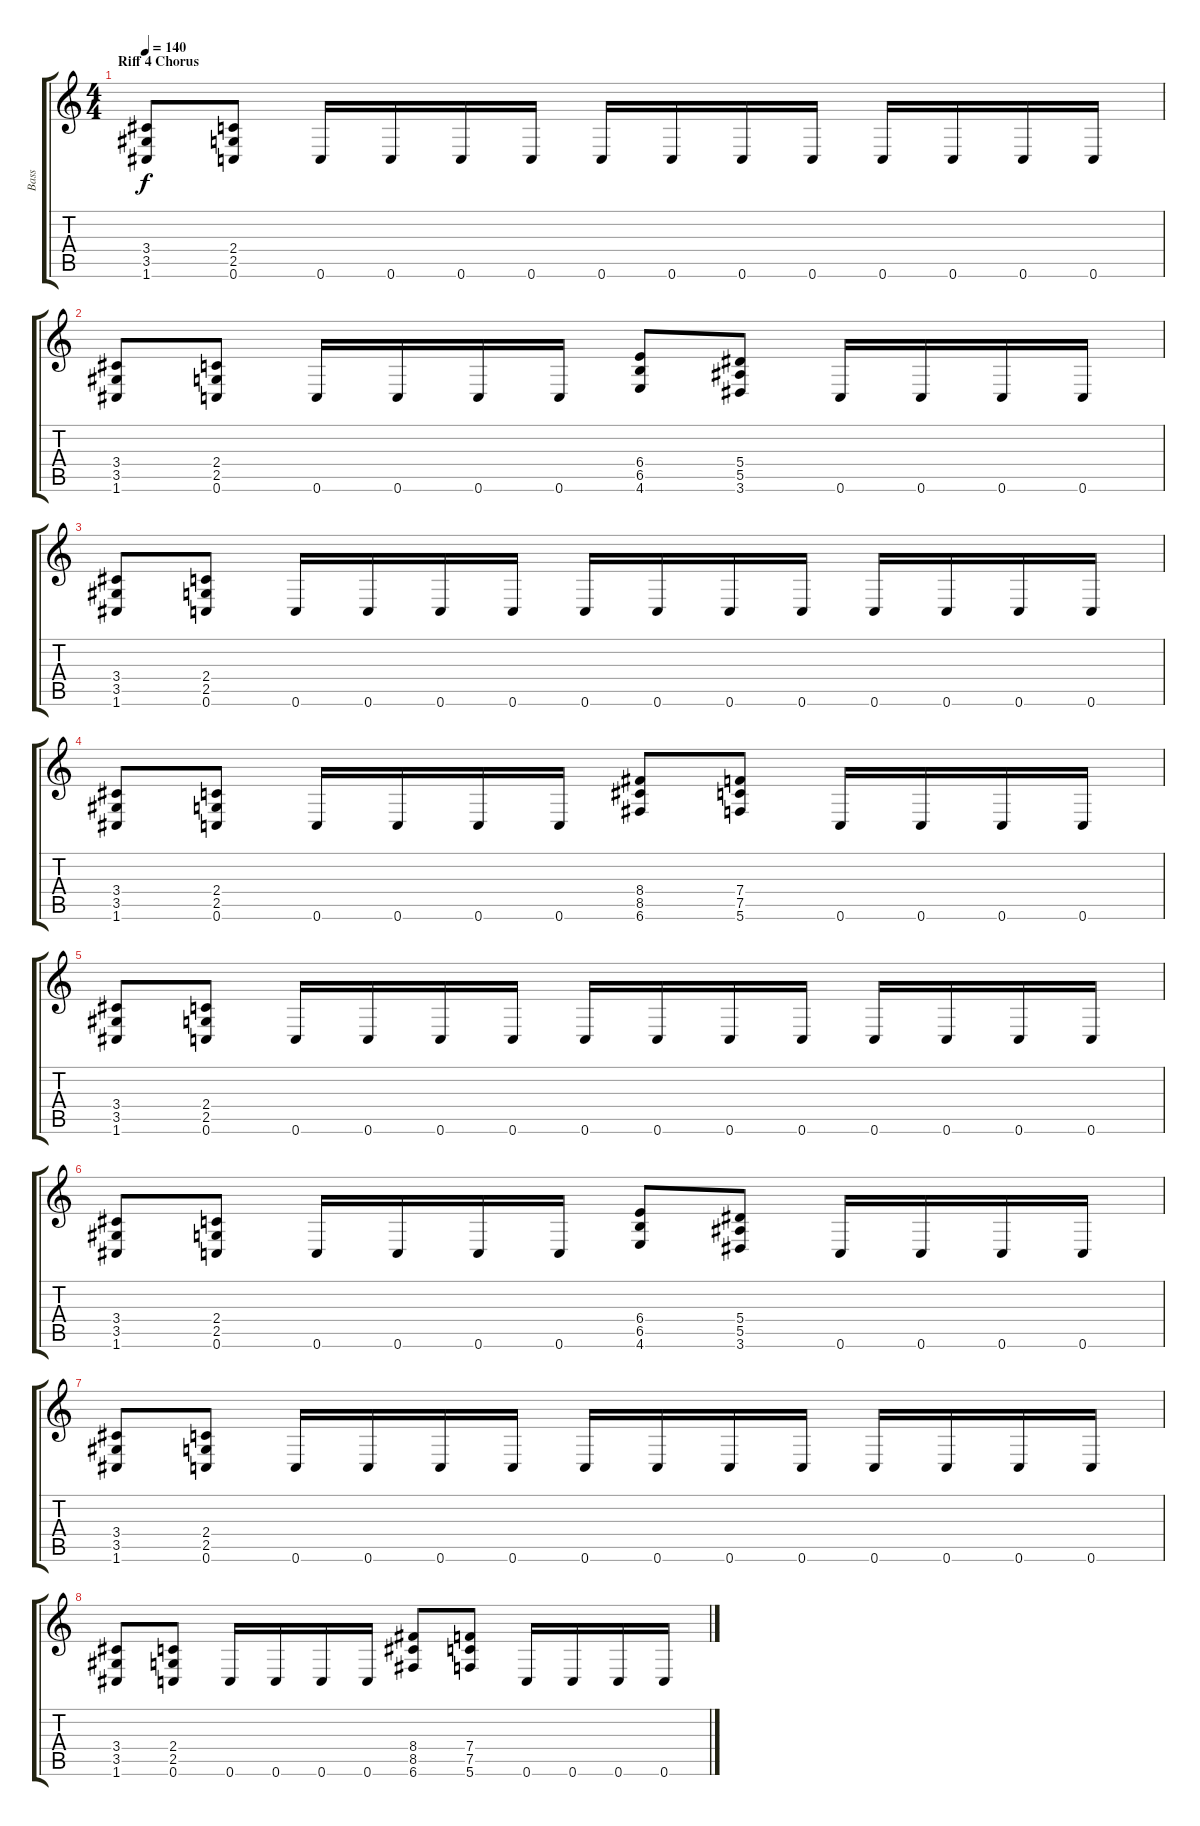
\track ("Bass" "Bass") {instrument electricbasspick}
\staff {score tabs}
\tuning (C4 G3 Eb3 Bb2 F2 C2) {hide}
\ts (4 4)
\section ("" "Riff 4 Chorus")
\tempo 140
\clef g2
\ks c
(3.4 3.5 1.6).8{dy f} (2.4 2.5 0.6).8 0.6.16 0.6.16 0.6.16 0.6.16 0.6.16 0.6.16 0.6.16 0.6.16 0.6.16 0.6.16 0.6.16 0.6.16 |
(3.4 3.5 1.6).8 (2.4 2.5 0.6).8 0.6.16 0.6.16 0.6.16 0.6.16 (6.4 6.5 4.6).8 (5.4 5.5 3.6).8 0.6.16 0.6.16 0.6.16 0.6.16 |
(3.4 3.5 1.6).8 (2.4 2.5 0.6).8 0.6.16 0.6.16 0.6.16 0.6.16 0.6.16 0.6.16 0.6.16 0.6.16 0.6.16 0.6.16 0.6.16 0.6.16 |
(3.4 3.5 1.6).8 (2.4 2.5 0.6).8 0.6.16 0.6.16 0.6.16 0.6.16 (8.4 8.5 6.6).8 (7.4 7.5 5.6).8 0.6.16 0.6.16 0.6.16 0.6.16 |
(3.4 3.5 1.6).8 (2.4 2.5 0.6).8 0.6.16 0.6.16 0.6.16 0.6.16 0.6.16 0.6.16 0.6.16 0.6.16 0.6.16 0.6.16 0.6.16 0.6.16 |
(3.4 3.5 1.6).8 (2.4 2.5 0.6).8 0.6.16 0.6.16 0.6.16 0.6.16 (6.4 6.5 4.6).8 (5.4 5.5 3.6).8 0.6.16 0.6.16 0.6.16 0.6.16 |
(3.4 3.5 1.6).8 (2.4 2.5 0.6).8 0.6.16 0.6.16 0.6.16 0.6.16 0.6.16 0.6.16 0.6.16 0.6.16 0.6.16 0.6.16 0.6.16 0.6.16 |
(3.4 3.5 1.6).8 (2.4 2.5 0.6).8 0.6.16 0.6.16 0.6.16 0.6.16 (8.4 8.5 6.6).8 (7.4 7.5 5.6).8 0.6.16 0.6.16 0.6.16 0.6.16
